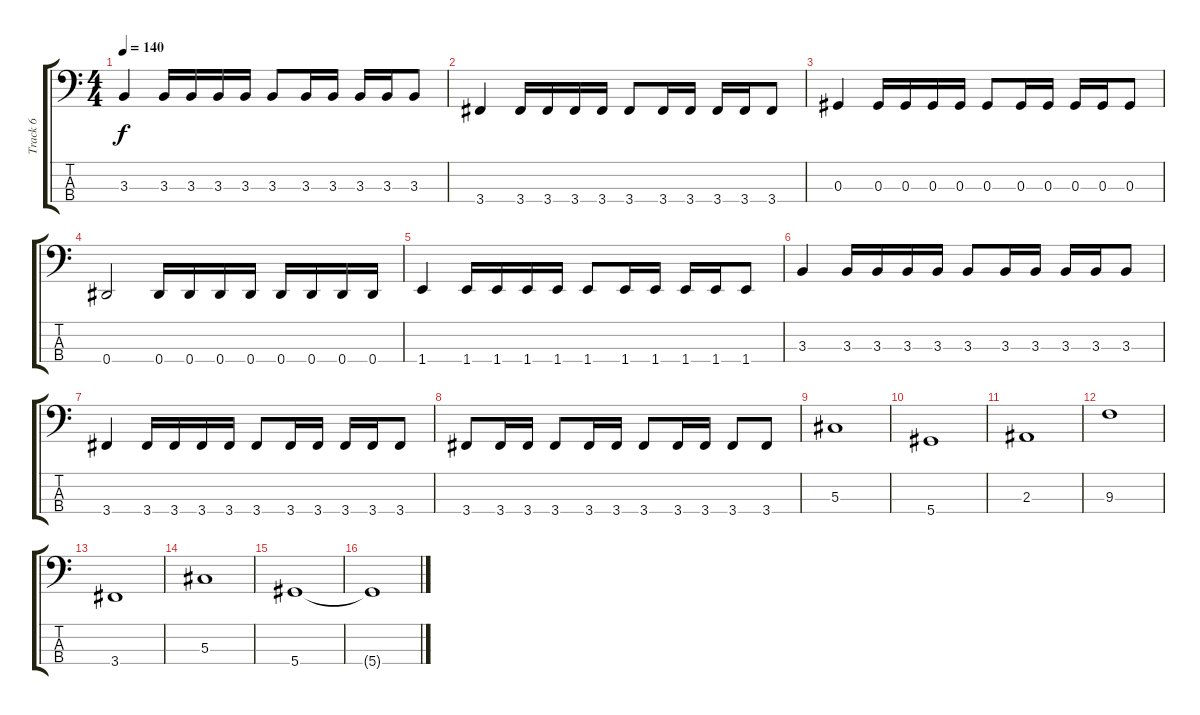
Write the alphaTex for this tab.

\track ("Track 6" "Track 6") {instrument electricbassfinger}
\staff {score tabs}
\tuning (Gb2 Db2 Ab1 Eb1) {hide}
\ts (4 4)
\tempo 140
\clef f4
\ks aminor
3.3.4{dy f} 3.3.16 3.3.16 3.3.16 3.3.16 3.3.8 3.3.16 3.3.16 3.3.16 3.3.16 3.3.8 |
3.4.4 3.4.16 3.4.16 3.4.16 3.4.16 3.4.8 3.4.16 3.4.16 3.4.16 3.4.16 3.4.8 |
0.3.4 0.3.16 0.3.16 0.3.16 0.3.16 0.3.8 0.3.16 0.3.16 0.3.16 0.3.16 0.3.8 |
0.4.2 0.4.16 0.4.16 0.4.16 0.4.16 0.4.16 0.4.16 0.4.16 0.4.16 |
1.4.4 1.4.16 1.4.16 1.4.16 1.4.16 1.4.8 1.4.16 1.4.16 1.4.16 1.4.16 1.4.8 |
3.3.4 3.3.16 3.3.16 3.3.16 3.3.16 3.3.8 3.3.16 3.3.16 3.3.16 3.3.16 3.3.8 |
3.4.4 3.4.16 3.4.16 3.4.16 3.4.16 3.4.8 3.4.16 3.4.16 3.4.16 3.4.16 3.4.8 |
3.4.8 3.4.16 3.4.16 3.4.8 3.4.16 3.4.16 3.4.8 3.4.16 3.4.16 3.4.8 3.4.8 |
5.3.1 |
5.4.1 |
2.3.1 |
9.3.1 |
3.4.1 |
5.3.1 |
5.4.1 |
5.4{t}.1
